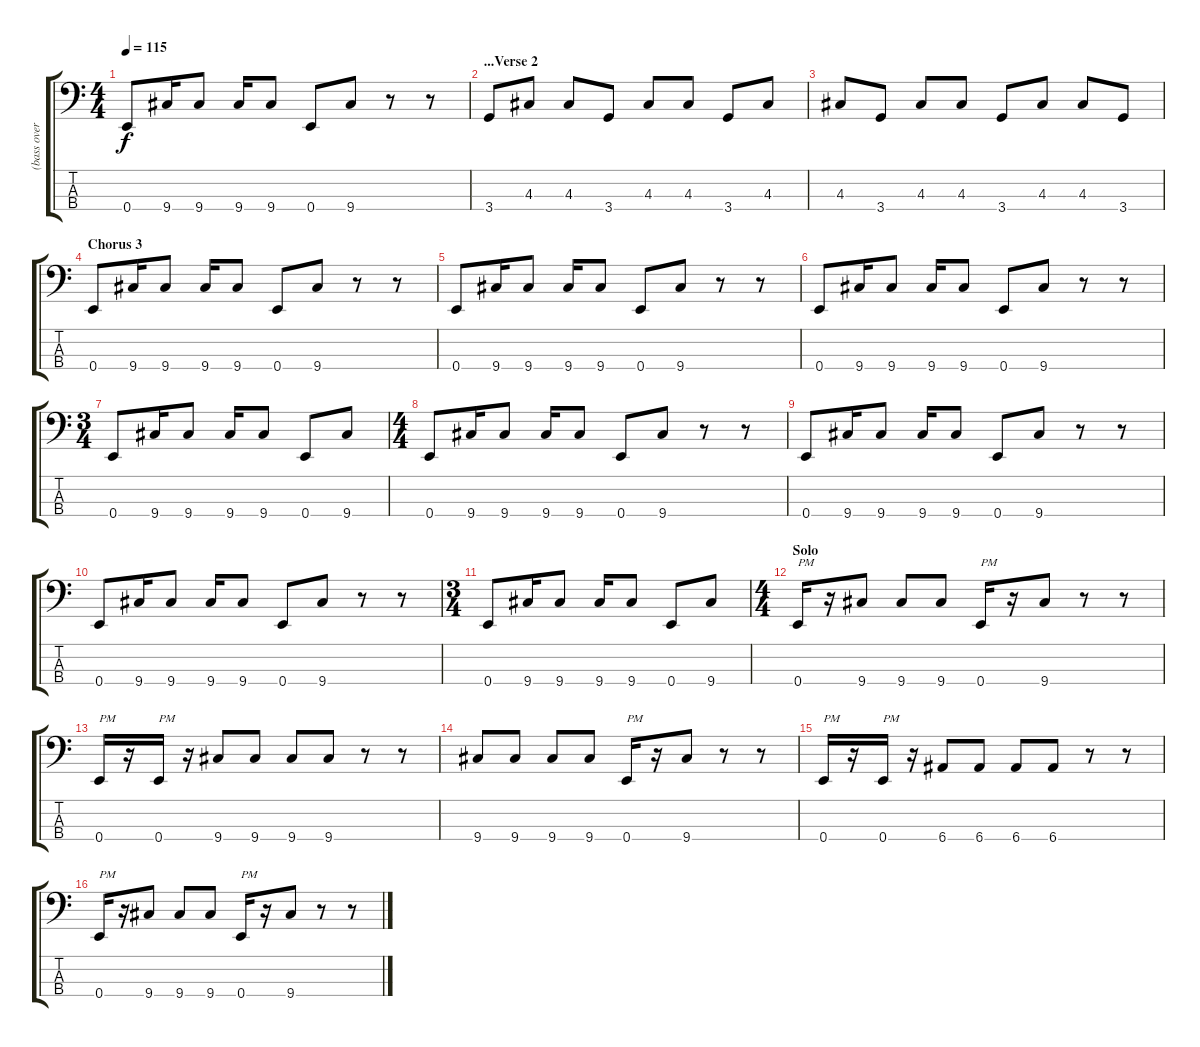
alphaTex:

\track ("(bass overdub 3 left)" "(bass over") {instrument distortionguitar}
\staff {score tabs}
\tuning (G2 D2 A1 E1) {hide}
\ts (4 4)
\tempo 115
\clef f4
\ks c
0.4.8{dy f} 9.4.16 9.4.8 9.4.16 9.4.8 0.4.8 9.4.8 r.8 r.8 |
\section ("" "...Verse 2")
3.4.8 4.3.8 4.3.8 3.4.8 4.3.8 4.3.8 3.4.8 4.3.8 |
4.3.8 3.4.8 4.3.8 4.3.8 3.4.8 4.3.8 4.3.8 3.4.8 |
\section ("" "Chorus 3")
0.4.8 9.4.16 9.4.8 9.4.16 9.4.8 0.4.8 9.4.8 r.8 r.8 |
0.4.8 9.4.16 9.4.8 9.4.16 9.4.8 0.4.8 9.4.8 r.8 r.8 |
0.4.8 9.4.16 9.4.8 9.4.16 9.4.8 0.4.8 9.4.8 r.8 r.8 |
\ts (3 4)
0.4.8 9.4.16 9.4.8 9.4.16 9.4.8 0.4.8 9.4.8 |
\ts (4 4)
0.4.8 9.4.16 9.4.8 9.4.16 9.4.8 0.4.8 9.4.8 r.8 r.8 |
0.4.8 9.4.16 9.4.8 9.4.16 9.4.8 0.4.8 9.4.8 r.8 r.8 |
0.4.8 9.4.16 9.4.8 9.4.16 9.4.8 0.4.8 9.4.8 r.8 r.8 |
\ts (3 4)
0.4.8 9.4.16 9.4.8 9.4.16 9.4.8 0.4.8 9.4.8 |
\ts (4 4)
\section ("" "Solo")
0.4.16{txt "PM"} r.16 9.4.8 9.4.8 9.4.8 0.4.16{txt "PM"} r.16 9.4.8 r.8 r.8 |
0.4.16{txt "PM"} r.16 0.4.16{txt "PM"} r.16 9.4.8 9.4.8 9.4.8 9.4.8 r.8 r.8 |
9.4.8 9.4.8 9.4.8 9.4.8 0.4.16{txt "PM"} r.16 9.4.8 r.8 r.8 |
0.4.16{txt "PM"} r.16 0.4.16{txt "PM"} r.16 6.4.8 6.4.8 6.4.8 6.4.8 r.8 r.8 |
0.4.16{txt "PM"} r.16 9.4.8 9.4.8 9.4.8 0.4.16{txt "PM"} r.16 9.4.8 r.8 r.8
